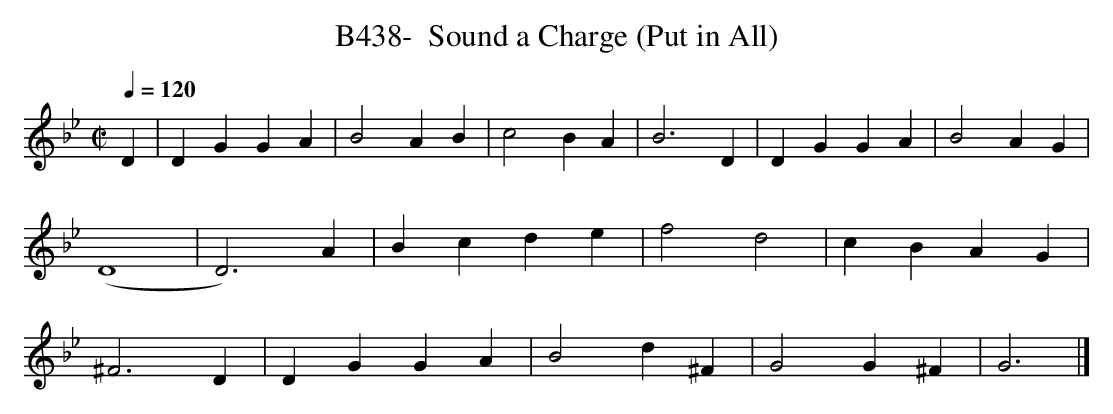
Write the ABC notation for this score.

X:1
T:B438-  Sound a Charge (Put in All)
Q:1/4=120
L:1/4
M:C|
K:Gm
D|DGGA|B2AB|c2BA|B3D|\
DGGA|B2AG|(D4|D3)A|\
Bcde|f2d2|cBAG|^F3D|\
DGGA|B2d^F|G2G^F|G3|]
